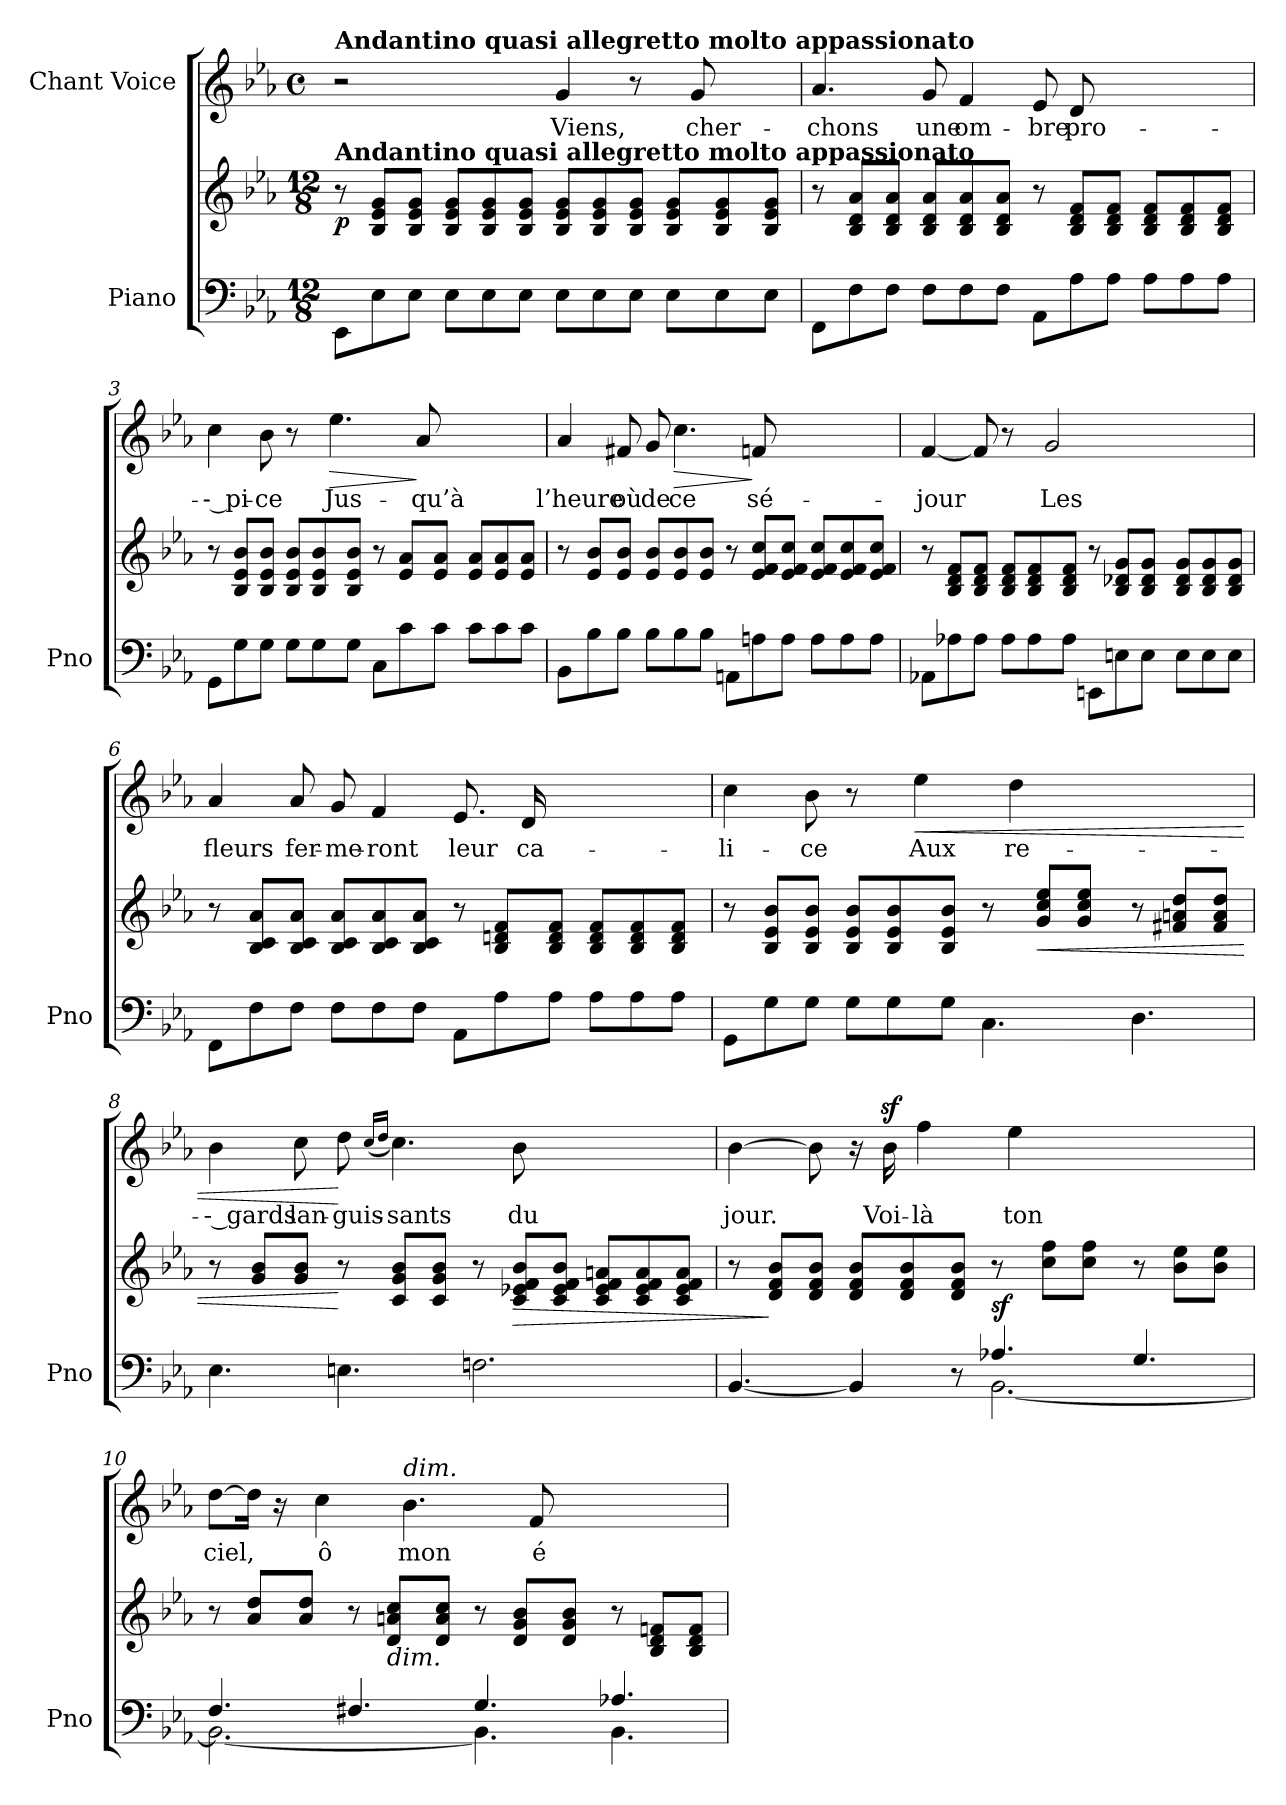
**kern	**kern	**dynam	**kern	**text	**dynam
*part2	*part2	*part2	*part1	*part1	*part1
*staff3	*staff2	*staff2/3	*staff1	*staff1	*staff1
*I"Piano	*	*	*I"Chant Voice	*	*
*I'Pno	*	*	*	*	*
*clefF4	*clefG2	*	*clefG2	*	*
*k[b-e-a-]	*k[b-e-a-]	*	*k[b-e-a-]	*	*
*M12/8	*M12/8	*	*M4/4	*	*
*	*	*	*met(c)	*	*
*MM100	*MM100	*	*MM100	*	*
=1	=1	=1	=1	=1	=1
!	!	!	!LO:TX:a:B:t=Andantino quasi allegretto molto appassionato	!	!
!	!LO:TX:a:B:t=Andantino quasi allegretto molto appassionato	!	!	!	!
!	!	!LO:DY:b	!LO:N:vis=2	!	!
8EE-\L	8r	p	2.r	.	.
8E-\	8B-/ 8e-/ 8g/L	.	.	.	.
8E-\J	8B-/ 8e-/ 8g/J	.	.	.	.
8E-\L	8B-/ 8e-/ 8g/L	.	.	.	.
8E-\	8B-/ 8e-/ 8g/	.	.	.	.
8E-\J	8B-/ 8e-/ 8g/J	.	.	.	.
!	!	!	!	!LO:LY:b	!LO:DY:a
!	!	!	!	!	!LO:DY:n=1:a
8E-\L	8B-/ 8e-/ 8g/L	.	4g/	Viens,	p other-dynamics
8E-\	8B-/ 8e-/ 8g/	.	.	.	.
!	!	!	!LO:N:vis=8	!	!
8E-\J	8B-/ 8e-/ 8g/J	.	8.r	.	.
8E-\L	8B-/ 8e-/ 8g/L	.	.	.	.
!	!	!	!	!LO:LY:b	!
.	.	.	8g/	cher-	.
8E-\	8B-/ 8e-/ 8g/	.	.	.	.
.	.	.	8.ryy	.	.
8E-\J	8B-/ 8e-/ 8g/J	.	.	.	.
=2	=2	=2	=2	=2	=2
!	!	!	!	!LO:LY:b	!
8FF\L	8r	.	4.a-/	-chons	.
8F\	8B-/ 8d/ 8a-/L	.	.	.	.
8F\J	8B-/ 8d/ 8a-/J	.	.	.	.
!	!	!	!	!LO:LY:b	!
8F\L	8B-/ 8d/ 8a-/L	.	8g/	une	.
!	!	!	!	!LO:LY:b	!
8F\	8B-/ 8d/ 8a-/	.	4f/	om-	.
8F\J	8B-/ 8d/ 8a-/J	.	.	.	.
!	!	!	!	!LO:LY:b	!
8AA-\L	8r	.	8e-/	-bre	.
!	!	!	!	!LO:LY:b	!
8A-\	8B-/ 8d/ 8f/L	.	8d/	pro-	.
8A-\J	8B-/ 8d/ 8f/J	.	2ryy	.	.
8A-\L	8B-/ 8d/ 8f/L	.	.	.	.
8A-\	8B-/ 8d/ 8f/	.	.	.	.
8A-\J	8B-/ 8d/ 8f/J	.	.	.	.
!!LO:LB:g=z
=3	=3	=3	=3	=3	=3
!	!	!	!	!LO:LY:b	!
8GG\L	8r	.	4cc\	-- pi-	.
8G\	8B-/ 8e-/ 8b-/L	.	.	.	.
!	!	!	!	!LO:LY:b	!
8G\J	8B-/ 8e-/ 8b-/J	.	8b-\	-ce	.
!	!	!	!LO:N:vis=8	!	!
8G\L	8B-/ 8e-/ 8b-/L	.	8.r	.	.
8G\	8B-/ 8e-/ 8b-/	.	.	.	.
!	!	!	!	!LO:LY:b	!LO:HP:b
.	.	.	4.ee-\	Jus-	>
8G\J	8B-/ 8e-/ 8b-/J	.	.	.	.
8C\L	8r	.	.	.	.
8c\	8e-/ 8a-/L	.	.	.	.
!	!	!	!	!LO:LY:b	!
.	.	.	8a-/	-qu’à	]
8c\J	8e-/ 8a-/J	.	.	.	.
.	.	.	4..ryy	.	.
8c\L	8e-/ 8a-/L	.	.	.	.
8c\	8e-/ 8a-/	.	.	.	.
8c\J	8e-/ 8a-/J	.	.	.	.
=4	=4	=4	=4	=4	=4
!	!	!	!	!LO:LY:b	!
8BB-\L	8r	.	4a-/	l’heure	.
8B-\	8e-/ 8b-/L	.	.	.	.
!	!	!	!	!LO:LY:b	!
8B-\J	8e-/ 8b-/J	.	8f#X/	où	.
!	!	!	!	!LO:LY:b	!
8B-\L	8e-/ 8b-/L	.	8g/	de	.
!	!	!	!	!LO:LY:b	!LO:HP:b
8B-\	8e-/ 8b-/	.	4.cc\	ce	>
8B-\J	8e-/ 8b-/J	.	.	.	.
8AAn\L	8r	.	.	.	.
!	!	!	!	!LO:LY:b	!
8An\	8e-/ 8f/ 8cc/L	.	8fn/	sé-	]
8A\J	8e-/ 8f/ 8cc/J	.	2ryy	.	.
8A\L	8e-/ 8f/ 8cc/L	.	.	.	.
8A\	8e-/ 8f/ 8cc/	.	.	.	.
8A\J	8e-/ 8f/ 8cc/J	.	.	.	.
=5	=5	=5	=5	=5	=5
!	!	!	!	!LO:LY:b	!
8AA-X\L	8r	.	[4f/	-jour	.
8A-X\	8B-/ 8d/ 8f/L	.	.	.	.
8A-\J	8B-/ 8d/ 8f/J	.	8f/]	.	.
!	!	!	!LO:N:vis=8	!	!
8A-\L	8B-/ 8d/ 8f/L	.	8.r	.	.
8A-\	8B-/ 8d/ 8f/	.	.	.	.
!	!	!	!	!LO:LY:b	!
.	.	.	2g/	Les	.
8A-\J	8B-/ 8d/ 8f/J	.	.	.	.
8EEn\L	8r	.	.	.	.
8En\	8B-/ 8d-X/ 8g/L	.	.	.	.
8E\J	8B-/ 8d-/ 8g/J	.	.	.	.
.	.	.	4..ryy	.	.
8E\L	8B-/ 8d-/ 8g/L	.	.	.	.
8E\	8B-/ 8d-/ 8g/	.	.	.	.
8E\J	8B-/ 8d-/ 8g/J	.	.	.	.
!!LO:LB:g=z
=6	=6	=6	=6	=6	=6
!	!	!	!	!LO:LY:b	!
8FF\L	8r	.	4a-/	fleurs	.
8F\	8B-/ 8c/ 8a-/L	.	.	.	.
!	!	!	!	!LO:LY:b	!
8F\J	8B-/ 8c/ 8a-/J	.	8a-/	fer-	.
!	!	!	!	!LO:LY:b	!
8F\L	8B-/ 8c/ 8a-/L	.	8g/	-me-	.
!	!	!	!	!LO:LY:b	!
8F\	8B-/ 8c/ 8a-/	.	4f/	-ront	.
8F\J	8B-/ 8c/ 8a-/J	.	.	.	.
!	!	!	!	!LO:LY:b	!
8AA-\L	8r	.	8.e-/	leur	.
8A-\	8B-/ 8dn/ 8f/L	.	.	.	.
!	!	!	!	!LO:LY:b	!
.	.	.	16d/	ca-	.
8A-\J	8B-/ 8d/ 8f/J	.	2ryy	.	.
8A-\L	8B-/ 8d/ 8f/L	.	.	.	.
8A-\	8B-/ 8d/ 8f/	.	.	.	.
8A-\J	8B-/ 8d/ 8f/J	.	.	.	.
=7	=7	=7	=7	=7	=7
!	!	!	!	!LO:LY:b	!
8GG\L	8r	.	4cc\	-li-	.
8G\	8B-/ 8e-/ 8b-/L	.	.	.	.
!	!	!	!	!LO:LY:b	!
8G\J	8B-/ 8e-/ 8b-/J	.	8b-\	-ce	.
!	!	!	!LO:N:vis=8	!	!
8G\L	8B-/ 8e-/ 8b-/L	.	8.r	.	.
8G\	8B-/ 8e-/ 8b-/	.	.	.	.
!	!	!	!	!LO:LY:b	!LO:HP:b
.	.	.	4ee-\	Aux	<
8G\J	8B-/ 8e-/ 8b-/J	.	.	.	.
4.C\	8r	.	.	.	.
!	!	!	!	!LO:LY:b	!
.	.	.	4dd\	re-	.
!	!	!LO:HP:b	!	!	!
.	8g/ 8cc/ 8ee-/L	<	.	.	.
.	8g/ 8cc/ 8ee-/J	.	.	.	.
.	.	.	4..ryy	.	.
4.D\	8r	.	.	.	.
.	8f#X/ 8an/ 8dd/L	.	.	.	.
.	8f#/ 8a/ 8dd/J	.	.	.	.
!!LO:LB:g=z
=8	=8	=8	=8	=8	=8
!	!	!	!	!LO:LY:b	!
4.E-\	8r	.	4b-\	-- gards	.
.	8g/ 8b-/L	.	.	.	.
!	!	!	!	!LO:LY:b	!
.	8g/ 8b-/J	.	8cc\	lan-	.
!	!	!	!	!LO:LY:b	!
4.En\	8r	[	8dd\	-guis-	[
.	.	.	(<16qcc/LL	.	.
.	.	.	16qdd/JJ	.	.
!	!	!	!	!LO:LY:b	!
.	8c/ 8g/ 8b-/L	.	4.cc\)	-sants	.
.	8c/ 8g/ 8b-/J	.	.	.	.
2.Fn\	8r	.	.	.	.
!	!	!LO:HP:b	!	!LO:LY:b	!
.	8c/ 8e-X/ 8f/ 8b-/L	>	8b-\	du	.
.	8c/ 8e-/ 8f/ 8b-/J	.	2ryy	.	.
.	8c/ 8e-/ 8f/ 8an/L	.	.	.	.
.	8c/ 8e-/ 8f/ 8a/	.	.	.	.
.	8c/ 8e-/ 8f/ 8a/J	.	.	.	.
=9	=9	=9	=9	=9	=9
*^	*	*	*	*	*
!	!	!	!	!	!LO:LY:b	!
[4.BB-/	2.ryy	8r	.	[4b-\	jour.	.
.	.	8d/ 8f/ 8b-/L	]	.	.	.
.	.	8d/ 8f/ 8b-/J	.	8b-\]	.	.
!	!	!	!	!LO:N:vis=16	!	!
4BB-/]	.	8d/ 8f/ 8b-/L	.	16.r	.	.
!	!	!	!	!	!LO:LY:b	!
.	.	.	.	16b-z>\	Voi-	.
.	.	8d/ 8f/ 8b-/	.	.	.	.
!	!	!	!	!	!LO:LY:b	!
.	.	.	.	4ff\	-là	.
8r	.	8d/ 8f/ 8b-/J	.	.	.	.
!	!	!	!LO:DY:a=2	!	!	!
4.A-X/	[2.BB-\	8r	sf	.	.	.
!	!	!	!	!	!LO:LY:b	!
.	.	.	.	4ee-\	ton	.
.	.	8cc\ 8ff\L	.	.	.	.
.	.	8cc\ 8ff\J	.	.	.	.
.	.	.	.	4...ryy	.	.
4.G/	.	8r	.	.	.	.
.	.	8b-\ 8ee-\L	.	.	.	.
.	.	8b-\ 8ee-\J	.	.	.	.
!!LO:PB:g=z
=10	=10	=10	=10	=10	=10	=10
!	!	!	!	!	!LO:LY:b	!
4.F/	2.BB-\_	8r	.	[8dd\L	ciel,	.
.	.	8a-/ 8dd/L	.	16dd\Jk]	.	.
!	!	!	!	!LO:N:vis=16	!	!
.	.	.	.	16.r	.	.
.	.	8a-/ 8dd/J	.	.	.	.
!	!	!	!	!	!LO:LY:b	!
.	.	.	.	4cc\	ô	.
4.F#X/	.	8r	.	.	.	.
!	!	!LO:TX:b:i:t=dim.	!	!	!	!
.	.	8d/ 8an/ 8cc/L	.	.	.	.
!	!	!	!	!LO:TX:a:i:t=dim.	!	!
!	!	!	!	!	!LO:LY:b	!
.	.	.	.	4.b-\	mon	.
.	.	8d/ 8a/ 8cc/J	.	.	.	.
4.G/	4.BB-\]	8r	.	.	.	.
.	.	8d/ 8g/ 8b-/L	.	.	.	.
!	!	!	!	!	!LO:LY:b	!
.	.	.	.	8f/	é-	.
.	.	8d/ 8g/ 8b-/J	.	.	.	.
.	.	.	.	4...ryy	.	.
4.A-X/	4.BB-\	8r	.	.	.	.
.	.	8B-/ 8d/ 8fn/L	.	.	.	.
.	.	8B-/ 8d/ 8f/J	.	.	.	.
*v	*v	*	*	*	*	*
=	=	=	=	=	=
*-	*-	*-	*-	*-	*-
